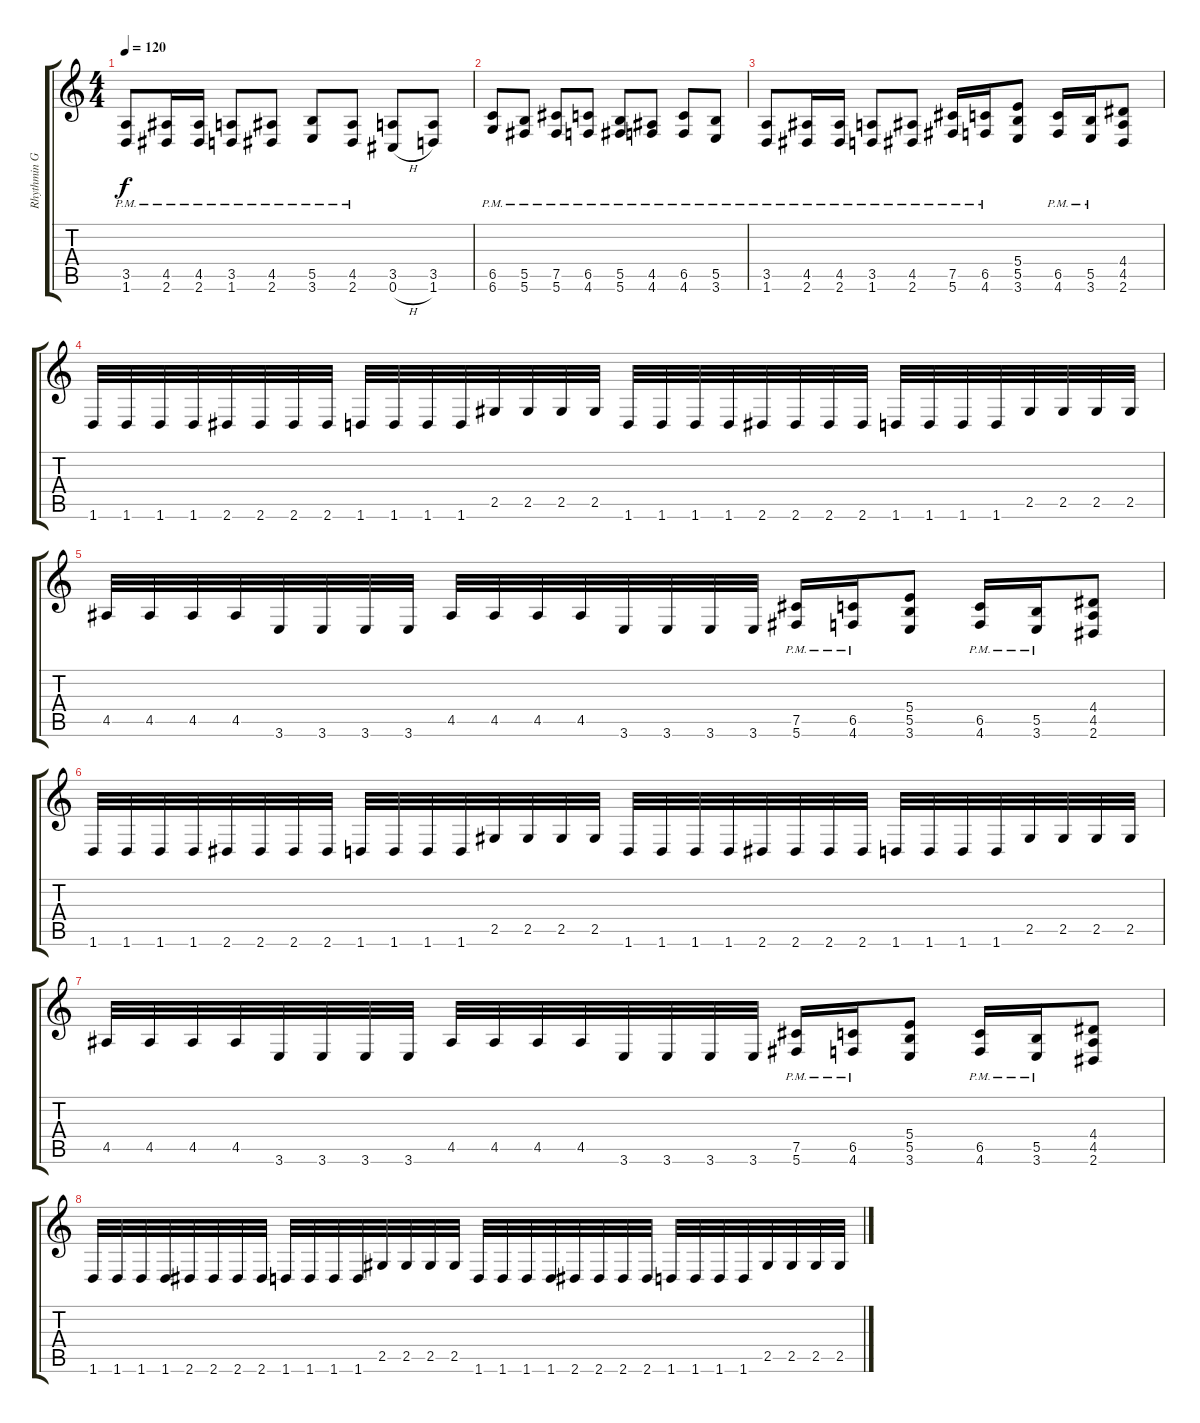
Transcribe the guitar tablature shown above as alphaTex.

\track ("Rhythmin Guitar #2" "Rhythmin G") {instrument distortionguitar}
\staff {score tabs}
\tuning (Db4 Ab3 E3 B2 Gb2 Db2) {hide}
\ts (4 4)
\tempo 120
\clef g2
\ks c
(3.5{pm} 1.6{pm}).8{dy f} (4.5{pm} 2.6{pm}).16 (4.5{pm} 2.6{pm}).16 (3.5{pm} 1.6{pm}).8 (4.5{pm} 2.6{pm}).8 (5.5{pm} 3.6{pm}).8 (4.5{pm} 2.6{pm}).8 (3.5 0.6{h}).8 (3.5 1.6).8 |
(6.5{pm} 6.6{pm}).8 (5.5{pm} 5.6{pm}).8 (7.5{pm} 5.6{pm}).8 (6.5{pm} 4.6{pm}).8 (5.5{pm} 5.6{pm}).8 (4.5{pm} 4.6{pm}).8 (6.5{pm} 4.6{pm}).8 (5.5{pm} 3.6{pm}).8 |
(3.5{pm} 1.6{pm}).8 (4.5{pm} 2.6{pm}).16 (4.5{pm} 2.6{pm}).16 (3.5{pm} 1.6{pm}).8 (4.5{pm} 2.6{pm}).8 (7.5{pm} 5.6{pm}).16 (6.5{pm} 4.6{pm}).16 (5.4 5.5 3.6).8 (6.5{pm} 4.6{pm}).16 (5.5{pm} 3.6{pm}).16 (4.4 4.5 2.6).8 |
1.6.32 1.6.32 1.6.32 1.6.32 2.6.32 2.6.32 2.6.32 2.6.32 1.6.32 1.6.32 1.6.32 1.6.32 2.5.32 2.5.32 2.5.32 2.5.32 1.6.32 1.6.32 1.6.32 1.6.32 2.6.32 2.6.32 2.6.32 2.6.32 1.6.32 1.6.32 1.6.32 1.6.32 2.5.32 2.5.32 2.5.32 2.5.32 |
4.5.32 4.5.32 4.5.32 4.5.32 3.6.32 3.6.32 3.6.32 3.6.32 4.5.32 4.5.32 4.5.32 4.5.32 3.6.32 3.6.32 3.6.32 3.6.32 (7.5{pm} 5.6{pm}).16 (6.5{pm} 4.6{pm}).16 (5.4 5.5 3.6).8 (6.5{pm} 4.6{pm}).16 (5.5{pm} 3.6{pm}).16 (4.4 4.5 2.6).8 |
1.6.32 1.6.32 1.6.32 1.6.32 2.6.32 2.6.32 2.6.32 2.6.32 1.6.32 1.6.32 1.6.32 1.6.32 2.5.32 2.5.32 2.5.32 2.5.32 1.6.32 1.6.32 1.6.32 1.6.32 2.6.32 2.6.32 2.6.32 2.6.32 1.6.32 1.6.32 1.6.32 1.6.32 2.5.32 2.5.32 2.5.32 2.5.32 |
4.5.32 4.5.32 4.5.32 4.5.32 3.6.32 3.6.32 3.6.32 3.6.32 4.5.32 4.5.32 4.5.32 4.5.32 3.6.32 3.6.32 3.6.32 3.6.32 (7.5{pm} 5.6{pm}).16 (6.5{pm} 4.6{pm}).16 (5.4 5.5 3.6).8 (6.5{pm} 4.6{pm}).16 (5.5{pm} 3.6{pm}).16 (4.4 4.5 2.6).8 |
1.6.32 1.6.32 1.6.32 1.6.32 2.6.32 2.6.32 2.6.32 2.6.32 1.6.32 1.6.32 1.6.32 1.6.32 2.5.32 2.5.32 2.5.32 2.5.32 1.6.32 1.6.32 1.6.32 1.6.32 2.6.32 2.6.32 2.6.32 2.6.32 1.6.32 1.6.32 1.6.32 1.6.32 2.5.32 2.5.32 2.5.32 2.5.32
